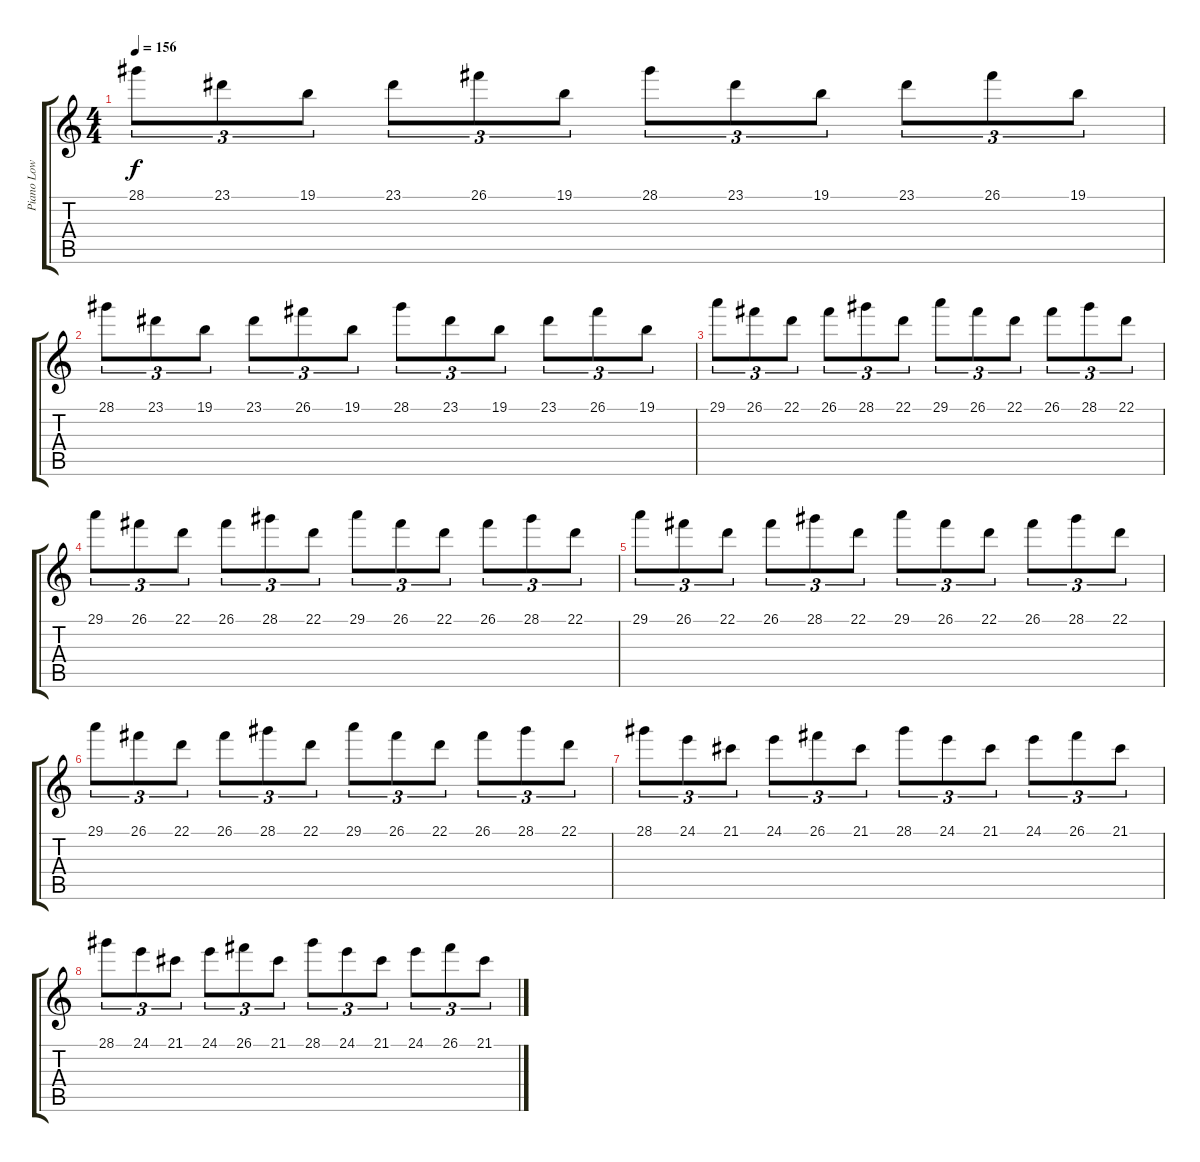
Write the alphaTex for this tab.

\track ("Piano Low" "Piano Low") {instrument brightacousticpiano}
\staff {score tabs}
\tuning (E4 B3 G3 D3 A2 E2) {hide}
\ts (4 4)
\tempo 156
\clef g2
\ks c
28.1.8{tu (3 2) dy f} 23.1.8{tu (3 2)} 19.1.8{tu (3 2)} 23.1.8{tu (3 2)} 26.1.8{tu (3 2)} 19.1.8{tu (3 2)} 28.1.8{tu (3 2)} 23.1.8{tu (3 2)} 19.1.8{tu (3 2)} 23.1.8{tu (3 2)} 26.1.8{tu (3 2)} 19.1.8{tu (3 2)} |
28.1.8{tu (3 2)} 23.1.8{tu (3 2)} 19.1.8{tu (3 2)} 23.1.8{tu (3 2)} 26.1.8{tu (3 2)} 19.1.8{tu (3 2)} 28.1.8{tu (3 2)} 23.1.8{tu (3 2)} 19.1.8{tu (3 2)} 23.1.8{tu (3 2)} 26.1.8{tu (3 2)} 19.1.8{tu (3 2)} |
29.1.8{tu (3 2)} 26.1.8{tu (3 2)} 22.1.8{tu (3 2)} 26.1.8{tu (3 2)} 28.1.8{tu (3 2)} 22.1.8{tu (3 2)} 29.1.8{tu (3 2)} 26.1.8{tu (3 2)} 22.1.8{tu (3 2)} 26.1.8{tu (3 2)} 28.1.8{tu (3 2)} 22.1.8{tu (3 2)} |
29.1.8{tu (3 2)} 26.1.8{tu (3 2)} 22.1.8{tu (3 2)} 26.1.8{tu (3 2)} 28.1.8{tu (3 2)} 22.1.8{tu (3 2)} 29.1.8{tu (3 2)} 26.1.8{tu (3 2)} 22.1.8{tu (3 2)} 26.1.8{tu (3 2)} 28.1.8{tu (3 2)} 22.1.8{tu (3 2)} |
29.1.8{tu (3 2)} 26.1.8{tu (3 2)} 22.1.8{tu (3 2)} 26.1.8{tu (3 2)} 28.1.8{tu (3 2)} 22.1.8{tu (3 2)} 29.1.8{tu (3 2)} 26.1.8{tu (3 2)} 22.1.8{tu (3 2)} 26.1.8{tu (3 2)} 28.1.8{tu (3 2)} 22.1.8{tu (3 2)} |
29.1.8{tu (3 2)} 26.1.8{tu (3 2)} 22.1.8{tu (3 2)} 26.1.8{tu (3 2)} 28.1.8{tu (3 2)} 22.1.8{tu (3 2)} 29.1.8{tu (3 2)} 26.1.8{tu (3 2)} 22.1.8{tu (3 2)} 26.1.8{tu (3 2)} 28.1.8{tu (3 2)} 22.1.8{tu (3 2)} |
28.1.8{tu (3 2)} 24.1.8{tu (3 2)} 21.1.8{tu (3 2)} 24.1.8{tu (3 2)} 26.1.8{tu (3 2)} 21.1.8{tu (3 2)} 28.1.8{tu (3 2)} 24.1.8{tu (3 2)} 21.1.8{tu (3 2)} 24.1.8{tu (3 2)} 26.1.8{tu (3 2)} 21.1.8{tu (3 2)} |
28.1.8{tu (3 2)} 24.1.8{tu (3 2)} 21.1.8{tu (3 2)} 24.1.8{tu (3 2)} 26.1.8{tu (3 2)} 21.1.8{tu (3 2)} 28.1.8{tu (3 2)} 24.1.8{tu (3 2)} 21.1.8{tu (3 2)} 24.1.8{tu (3 2)} 26.1.8{tu (3 2)} 21.1.8{tu (3 2)}
